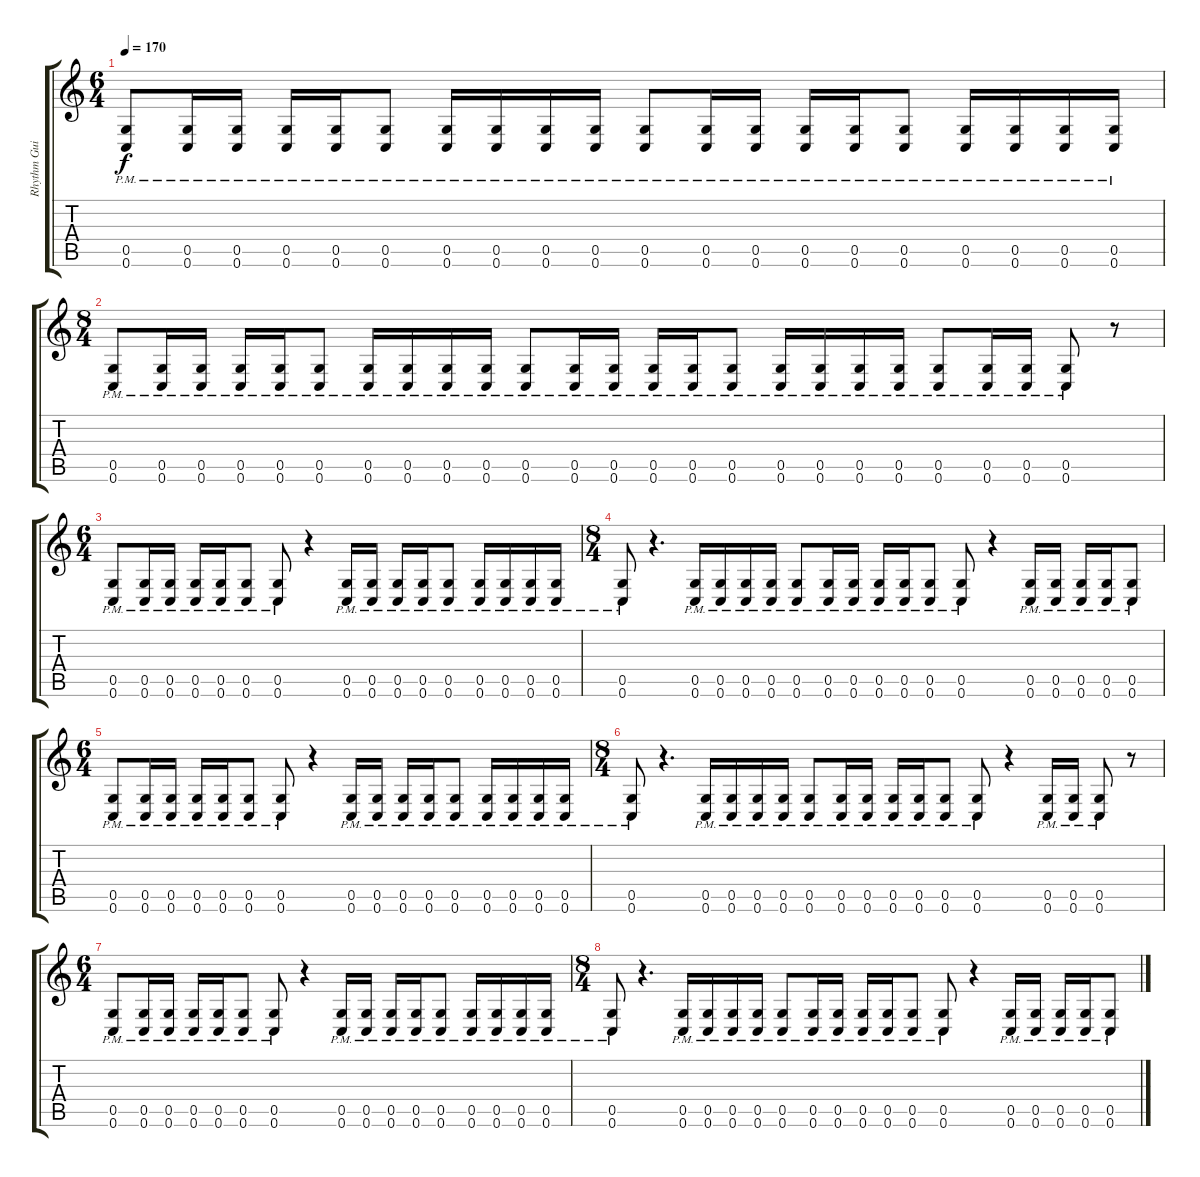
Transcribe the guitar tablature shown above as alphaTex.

\track ("Rhythm Guitar 1" "Rhythm Gui") {instrument distortionguitar}
\staff {score tabs}
\tuning (D4 A3 F3 C3 G2 C2) {hide}
\ts (6 4)
\tempo 170
\clef g2
\ks c
(0.5{pm} 0.6{pm}).8{dy f} (0.5{pm} 0.6{pm}).16 (0.5{pm} 0.6{pm}).16 (0.5{pm} 0.6{pm}).16 (0.5{pm} 0.6{pm}).16 (0.5{pm} 0.6{pm}).8 (0.5{pm} 0.6{pm}).16 (0.5{pm} 0.6{pm}).16 (0.5{pm} 0.6{pm}).16 (0.5{pm} 0.6{pm}).16 (0.5{pm} 0.6{pm}).8 (0.5{pm} 0.6{pm}).16 (0.5{pm} 0.6{pm}).16 (0.5{pm} 0.6{pm}).16 (0.5{pm} 0.6{pm}).16 (0.5{pm} 0.6{pm}).8 (0.5{pm} 0.6{pm}).16 (0.5{pm} 0.6{pm}).16 (0.5{pm} 0.6{pm}).16 (0.5{pm} 0.6{pm}).16 |
\ts (8 4)
(0.5{pm} 0.6{pm}).8 (0.5{pm} 0.6{pm}).16 (0.5{pm} 0.6{pm}).16 (0.5{pm} 0.6{pm}).16 (0.5{pm} 0.6{pm}).16 (0.5{pm} 0.6{pm}).8 (0.5{pm} 0.6{pm}).16 (0.5{pm} 0.6{pm}).16 (0.5{pm} 0.6{pm}).16 (0.5{pm} 0.6{pm}).16 (0.5{pm} 0.6{pm}).8 (0.5{pm} 0.6{pm}).16 (0.5{pm} 0.6{pm}).16 (0.5{pm} 0.6{pm}).16 (0.5{pm} 0.6{pm}).16 (0.5{pm} 0.6{pm}).8 (0.5{pm} 0.6{pm}).16 (0.5{pm} 0.6{pm}).16 (0.5{pm} 0.6{pm}).16 (0.5{pm} 0.6{pm}).16 (0.5{pm} 0.6{pm}).8 (0.5{pm} 0.6{pm}).16 (0.5{pm} 0.6{pm}).16 (0.5{pm} 0.6{pm}).8 r.8 |
\ts (6 4)
(0.5{pm} 0.6{pm}).8 (0.5{pm} 0.6{pm}).16 (0.5{pm} 0.6{pm}).16 (0.5{pm} 0.6{pm}).16 (0.5{pm} 0.6{pm}).16 (0.5{pm} 0.6{pm}).8 (0.5{pm} 0.6{pm}).8 r.4 (0.5{pm} 0.6{pm}).16 (0.5{pm} 0.6{pm}).16 (0.5{pm} 0.6{pm}).16 (0.5{pm} 0.6{pm}).16 (0.5{pm} 0.6{pm}).8 (0.5{pm} 0.6{pm}).16 (0.5{pm} 0.6{pm}).16 (0.5{pm} 0.6{pm}).16 (0.5{pm} 0.6{pm}).16 |
\ts (8 4)
(0.5{pm} 0.6{pm}).8 r.4{d} (0.5{pm} 0.6{pm}).16 (0.5{pm} 0.6{pm}).16 (0.5{pm} 0.6{pm}).16 (0.5{pm} 0.6{pm}).16 (0.5{pm} 0.6{pm}).8 (0.5{pm} 0.6{pm}).16 (0.5{pm} 0.6{pm}).16 (0.5{pm} 0.6{pm}).16 (0.5{pm} 0.6{pm}).16 (0.5{pm} 0.6{pm}).8 (0.5{pm} 0.6{pm}).8 r.4 (0.5{pm} 0.6{pm}).16 (0.5{pm} 0.6{pm}).16 (0.5{pm} 0.6{pm}).16 (0.5{pm} 0.6{pm}).16 (0.5{pm} 0.6{pm}).8 |
\ts (6 4)
(0.5{pm} 0.6{pm}).8 (0.5{pm} 0.6{pm}).16 (0.5{pm} 0.6{pm}).16 (0.5{pm} 0.6{pm}).16 (0.5{pm} 0.6{pm}).16 (0.5{pm} 0.6{pm}).8 (0.5{pm} 0.6{pm}).8 r.4 (0.5{pm} 0.6{pm}).16 (0.5{pm} 0.6{pm}).16 (0.5{pm} 0.6{pm}).16 (0.5{pm} 0.6{pm}).16 (0.5{pm} 0.6{pm}).8 (0.5{pm} 0.6{pm}).16 (0.5{pm} 0.6{pm}).16 (0.5{pm} 0.6{pm}).16 (0.5{pm} 0.6{pm}).16 |
\ts (8 4)
(0.5{pm} 0.6{pm}).8 r.4{d} (0.5{pm} 0.6{pm}).16 (0.5{pm} 0.6{pm}).16 (0.5{pm} 0.6{pm}).16 (0.5{pm} 0.6{pm}).16 (0.5{pm} 0.6{pm}).8 (0.5{pm} 0.6{pm}).16 (0.5{pm} 0.6{pm}).16 (0.5{pm} 0.6{pm}).16 (0.5{pm} 0.6{pm}).16 (0.5{pm} 0.6{pm}).8 (0.5{pm} 0.6{pm}).8 r.4 (0.5{pm} 0.6{pm}).16 (0.5{pm} 0.6{pm}).16 (0.5{pm} 0.6{pm}).8 r.8 |
\ts (6 4)
(0.5{pm} 0.6{pm}).8 (0.5{pm} 0.6{pm}).16 (0.5{pm} 0.6{pm}).16 (0.5{pm} 0.6{pm}).16 (0.5{pm} 0.6{pm}).16 (0.5{pm} 0.6{pm}).8 (0.5{pm} 0.6{pm}).8 r.4 (0.5{pm} 0.6{pm}).16 (0.5{pm} 0.6{pm}).16 (0.5{pm} 0.6{pm}).16 (0.5{pm} 0.6{pm}).16 (0.5{pm} 0.6{pm}).8 (0.5{pm} 0.6{pm}).16 (0.5{pm} 0.6{pm}).16 (0.5{pm} 0.6{pm}).16 (0.5{pm} 0.6{pm}).16 |
\ts (8 4)
(0.5{pm} 0.6{pm}).8 r.4{d} (0.5{pm} 0.6{pm}).16 (0.5{pm} 0.6{pm}).16 (0.5{pm} 0.6{pm}).16 (0.5{pm} 0.6{pm}).16 (0.5{pm} 0.6{pm}).8 (0.5{pm} 0.6{pm}).16 (0.5{pm} 0.6{pm}).16 (0.5{pm} 0.6{pm}).16 (0.5{pm} 0.6{pm}).16 (0.5{pm} 0.6{pm}).8 (0.5{pm} 0.6{pm}).8 r.4 (0.5{pm} 0.6{pm}).16 (0.5{pm} 0.6{pm}).16 (0.5{pm} 0.6{pm}).16 (0.5{pm} 0.6{pm}).16 (0.5{pm} 0.6{pm}).8
